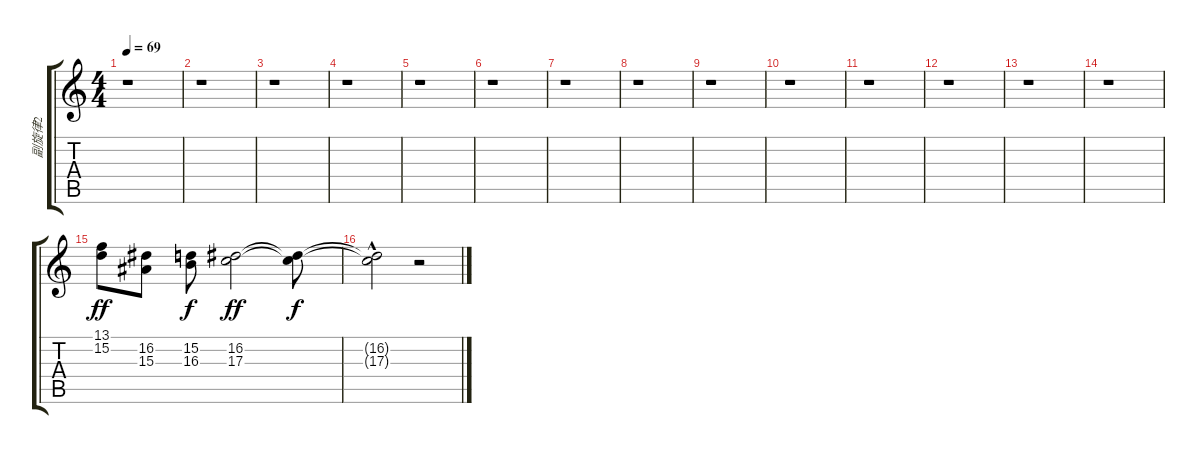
\track ("副旋律2" "副旋律2") {instrument stringensemble1}
\staff {score tabs}
\tuning (E4 B3 G3 D3 A2 E2) {hide}
\ts (4 4)
\tempo 69
\clef g2
\ks c
r.1{dy ff} |
r.1 |
r.1 |
r.1 |
r.1 |
r.1 |
r.1 |
r.1 |
r.1 |
r.1 |
r.1 |
r.1 |
r.1 |
r.1 |
(13.1 15.2).8 (16.2 15.3).8 (15.2 16.3).8{dy f} (16.2 17.3).2{dy ff} (16.2{t} 17.3{t}).8{dy f} |
(16.2{hac t} 17.3{t}).2 r.2
